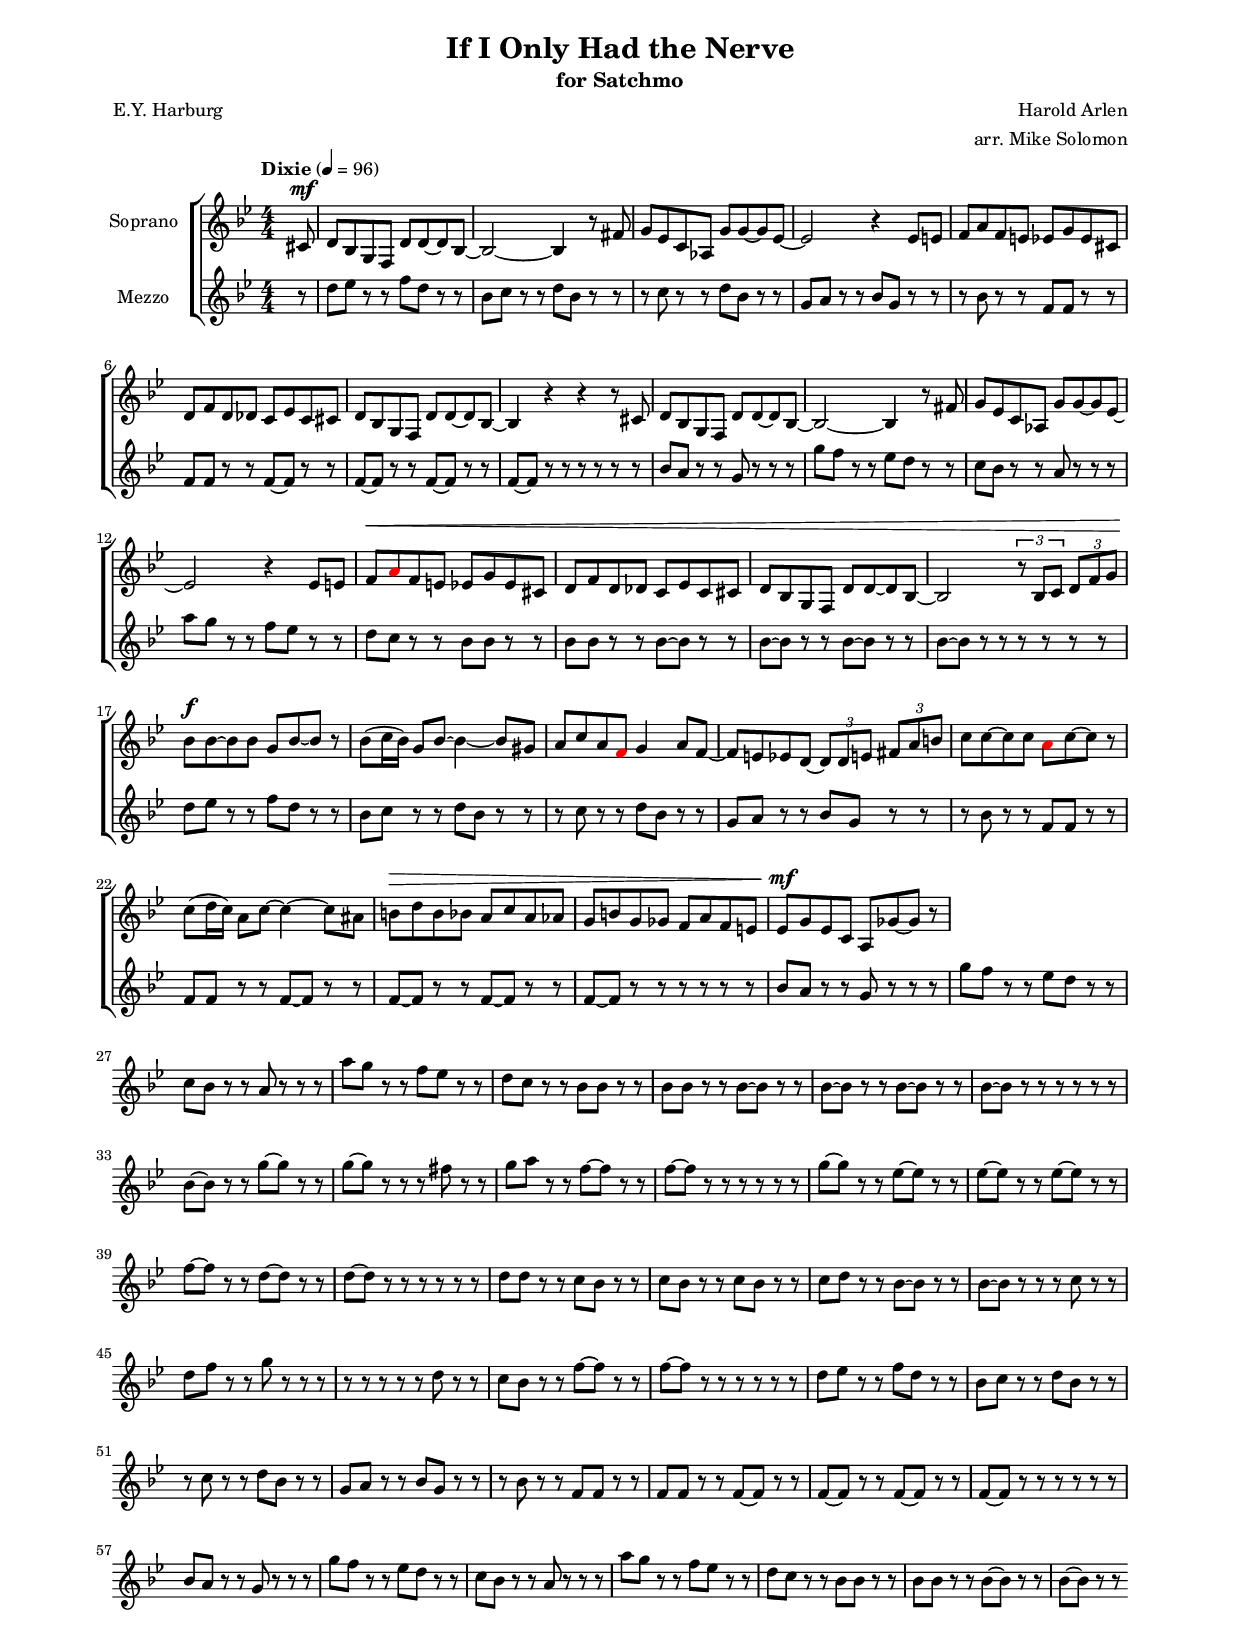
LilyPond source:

\version "2.19.0"
\include "defs-devel.ly"

marD = \markup \null
elsD = \markup \null
mikD = \markup \null
rynZ = \markup \null
desD = \markup \null

#(set-global-staff-size 15.87)
autoBeamInstruction = \autoBeamOn

solo = \markup \italic "solo"
psolo = \markup \italic "(solo)"
skat = \markup \italic "sit skat"
shoot = \markup \italic "SYT"

\header {
  title = "If I Only Had the Nerve"
  subtitle = "for Satchmo"
  %title = "Somewhere Over the Rainbow"
  composer = "Harold Arlen"
  poet = "E.Y. Harburg"
  arranger = "arr. Mike Solomon"
  %arranger = "arr. (anon)"
}
\paper {
  #(define fonts
    (set-global-fonts
    #:music "lilyjazz"
    #:brace "lilyjazz"
    #:roman "LilyJAZZText"
    #:sans "LilyJAZZChord"
    #:factor (/ staff-height pt 20)
  ))
  ragged-right = ##f
  left-margin = 0.75\in
  right-margin = 0.75\in
  top-margin = 0.5\in
  bottom-margin = 0.6\in
  ragged-last-bottom = ##f
  %max-systems-per-page = #2
  %oddHeaderMarkup = "FIRST FULL DRAFT 20.10.14 4:44"
  %evenHeaderMarkup = "FIRST FULL DRAFT 20.10.14 4:44"
}


#(ly:set-option 'point-and-click #f)

#(set-global-staff-size 15.87)

railroad =  {
  \once \override BreathingSign.text = \markup \musicglyph #"scripts.caesura.straight"
  \breathe
}
myred = \once \override NoteHead #'color = #red

php = \once \override Hairpin.stencil = #(parenthesize-callback ly:hairpin::print)

\paper {
  footnote-separator-markup = \markup { \column { " "\override #`(span-factor . 1/5) { \draw-hline } }}
  footnote-padding = 1\mm
  top-system-spacing = #'((basic-distance . 1) (minimum-distance . 0) (padding . 1) (stretchability . 40))
  bottom-system-spacing = #'((basic-distance . 1) (minimum-distance . 0) (padding . 1) (stretchability . 50))
  ragged-right = ##f
}

prefatoryMatter = {
  \key bes \major
  \autoBeamInstruction
  \time 4/4
}

scorePrefatoryMatter = {
  \prefatoryMatter
  \partial 8
}

midiPrefatoryMatter = {
  \prefatoryMatter
  \partial 8
}

theme = \relative c {
  cis8-\tag #'first \mf |
  d8 bes8 g8 f8 d'8 d8 ~ d8 bes8 ~ |
  bes2 ~ bes4 r8 fis'8 |
  g8 ees8 c8 aes8 g'8 g8 ~ g8 ees8 ~ |
  ees2 r4 ees8 e8 |
  f8-\tag #'second \< \tag #'second { \rred } a8 f8 e8 ees8 g8 ees8 cis8 |
  d8 f8 d8 des8 c8 ees8 c8 cis8 |
  d8 bes8 g8 f8 d'8 d8 ~ d8 bes8 ~ |
  \tag #'first { bes4 }
  \tag #'second { bes2 }
}

marks = {
  \tempo "Dixie" 4=96
  \time 4/4
  \partial 8 s8
  \repeat unfold 25 { s1 }
}

soprano = \transpose c c {
  \transpose c c' \removeWithTag #'second \theme
  r4 r4 r8
  \transpose c c' \removeWithTag #'first \theme
  \relative c' {
    \times 2/3 { r8 bes c } \times 2/3 { d f g } |
    bes8\f bes8 ~ bes8 bes8 g8 bes8 ~ bes8 r8 |
    bes8 ( c16 bes ) g8 bes8 ~ bes4 ~ bes8 gis8 |
    a8 c8 a8 \rred f8 g4 a8 f8 ~ |
    f8 e8 ees8 d8 ~ \times 2/3 { d d e } \times 2/3 { fis a b } |
    c8 c8 ~ c8 c8 \rred a8 c8 ~ c8 r8 |
    c8 ( d16 c ) a8 c8 ~ c4 ~ c8 ais8 |
    b8\> d8 b8 bes8 a8 c8 a8 aes8 |
    g8 b8 g8 ges8 f8 a8 f8 e8 |
    ees8\mf g8 ees8 c8 a8 ges'8 ~ ges8 r8 |
  }
}

sopranoWords = \lyricmode {
}

test = {
  r8 d''8 ees''8 r8 r8 f''8 d''8 r8 r8 bes'8 c''8 r8 r8 d''8 bes'8 r8 r8 r8 c''8 r8 r8 d''8 bes'8 r8 r8 g'8 a'8 r8 r8 bes'8 g'8 r8 r8 r8 bes'8 r8 r8 f'8 f'8 r8 r8 f'8 f'8 r8 r8 f'8 ~ f'8 r8 r8 f'8 ~ f'8 r8 r8 f'8 ~ f'8 r8 r8 f'8 ~ f'8 r8 r8 r8 r8 r8 r8 bes'8 a'8 r8 r8 g'8 r8 r8 r8 g''8 f''8 r8 r8 ees''8 d''8 r8 r8 c''8 bes'8 r8 r8 a'8 r8 r8 r8 a''8 g''8 r8 r8 f''8 ees''8 r8 r8 d''8 c''8 r8 r8 bes'8 bes'8 r8 r8 bes'8 bes'8 r8 r8 bes'8 ~ bes'8 r8 r8 bes'8 ~ bes'8 r8 r8 bes'8 ~ bes'8 r8 r8 bes'8 ~ bes'8 r8 r8 r8 r8 r8 r8 d''8 ees''8 r8 r8 f''8 d''8 r8 r8 bes'8 c''8 r8 r8 d''8 bes'8 r8 r8 r8 c''8 r8 r8 d''8 bes'8 r8 r8 g'8 a'8 r8 r8 bes'8 g'8 r8 r8 r8 bes'8 r8 r8 f'8 f'8 r8 r8 f'8 f'8 r8 r8 f'8 ~ f'8 r8 r8 f'8 ~ f'8 r8 r8 f'8 ~ f'8 r8 r8 f'8 ~ f'8 r8 r8 r8 r8 r8 r8 bes'8 a'8 r8 r8 g'8 r8 r8 r8 g''8 f''8 r8 r8 ees''8 d''8 r8 r8 c''8 bes'8 r8 r8 a'8 r8 r8 r8 a''8 g''8 r8 r8 f''8 ees''8 r8 r8 d''8 c''8 r8 r8 bes'8 bes'8 r8 r8 bes'8 bes'8 r8 r8 bes'8 ~ bes'8 r8 r8 bes'8 ~ bes'8 r8 r8 bes'8 ~ bes'8 r8 r8 bes'8 ~ bes'8 r8 r8 r8 r8 r8 r8 bes'8 ~ bes'8 r8 r8 g''8 ~ g''8 r8 r8 g''8 ~ g''8 r8 r8 r8 fis''8 r8 r8 g''8 a''8 r8 r8 f''8 ~ f''8 r8 r8 f''8 ~ f''8 r8 r8 r8 r8 r8 r8 g''8 ~ g''8 r8 r8 ees''8 ~ ees''8 r8 r8 ees''8 ~ ees''8 r8 r8 ees''8 ~ ees''8 r8 r8 f''8 ~ f''8 r8 r8 d''8 ~ d''8 r8 r8 d''8 ~ d''8 r8 r8 r8 r8 r8 r8 d''8 d''8 r8 r8 c''8 bes'8 r8 r8 c''8 bes'8 r8 r8 c''8 bes'8 r8 r8 c''8 d''8 r8 r8 bes'8 ~ bes'8 r8 r8 bes'8 ~ bes'8 r8 r8 r8 c''8 r8 r8 d''8 f''8 r8 r8 g''8 r8 r8 r8 r8 r8 r8 r8 r8 d''8 r8 r8 c''8 bes'8 r8 r8 f''8 ~ f''8 r8 r8 f''8 ~ f''8 r8 r8 r8 r8 r8 r8 d''8 ees''8 r8 r8 f''8 d''8 r8 r8 bes'8 c''8 r8 r8 d''8 bes'8 r8 r8 r8 c''8 r8 r8 d''8 bes'8 r8 r8 g'8 a'8 r8 r8 bes'8 g'8 r8 r8 r8 bes'8 r8 r8 f'8 f'8 r8 r8 f'8 f'8 r8 r8 f'8 ~ f'8 r8 r8 f'8 ~ f'8 r8 r8 f'8 ~ f'8 r8 r8 f'8 ~ f'8 r8 r8 r8 r8 r8 r8 bes'8 a'8 r8 r8 g'8 r8 r8 r8 g''8 f''8 r8 r8 ees''8 d''8 r8 r8 c''8 bes'8 r8 r8 a'8 r8 r8 r8 a''8 g''8 r8 r8 f''8 ees''8 r8 r8 d''8 c''8 r8 r8 bes'8 bes'8 r8 r8 bes'8 bes'8 r8 r8 bes'8 ~ bes'8 r8 r8 bes'8 ~ bes'8 r8 r8
}


\score {
  \new ChoirStaff <<
    \new Staff \with { instrumentName = \bitchName %shortInstrumentName = #"M."
} <<
      \new Voice = "soprano" { << { \numericTimeSignature
	\scorePrefatoryMatter
        \soprano
      } {
	\scorePrefatoryMatter
        \marks
      } >> }
      \new Lyrics \lyricsto "soprano" {
        \sopranoWords
      }
    >>
    \new Staff \with { instrumentName = \dortyName %shortInstrumentName = #"E."
} <<
      \new Voice = "mezzo" { \numericTimeSignature
	\scorePrefatoryMatter
        \test
      }
    >>
  >>
  \layout {
    \context {
      \Voice
      \override TextScript #'layer = #6
      \override NoteHead #'layer = #7
      \override Glissando #'breakable = ##t
      \override TupletNumber #'breakable = ##t
      \override TupletBracket #'breakable = ##t
      \override DynamicLineSpanner.direction = #UP
      \remove "Forbid_line_break_engraver"
    }
    \context {
      \Staff
      %\consists "Metronome_mark_engraver"
      \override TimeSignature #'style = #'numbered
      \override StaffSymbol #'layer = #4
      \override TimeSignature #'layer = #3
      \override TimeSignature #'whiteout = ##t
    }
    \context {
      \Lyrics
      %\override LyricText #'whiteout = ##t
      \override LyricText #'layer = #6
    }
    \context {
      \Score
      %\remove "Metronome_mark_engraver"
      \override NonMusicalPaperColumn #'allow-loose-spacing = ##f
    }
  }
}
